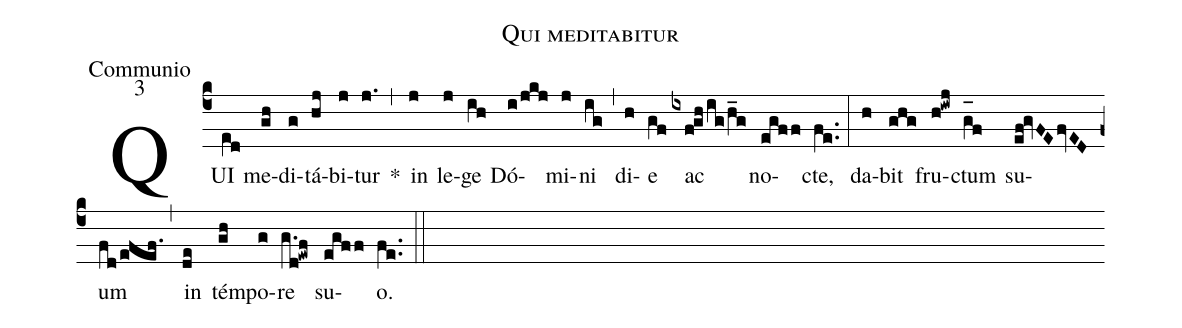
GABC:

name:Qui meditabitur;
office-part:Communio;
mode:3;
%%
(c4) QUI(e[ll:1]d) me(gh)di(g)tá(hj)bi(j)tur(j.) *(,) in(j) le(j)ge(ih) Dó(i/jkj)mi(j)ni(ig) (,) di(h)e(gf) ac(ixfghig/h_g) no(egff)cte,(fe..) (:) da(h)bit(ghg) fru(h!iwj)ctum(g_[oh:h]f) su(ef!gvFEfvED)um(fd/efef.) (,) in(de) tém(gh)po(g)re(g.d!ewf) su(egff)o.(fe..) (::)
